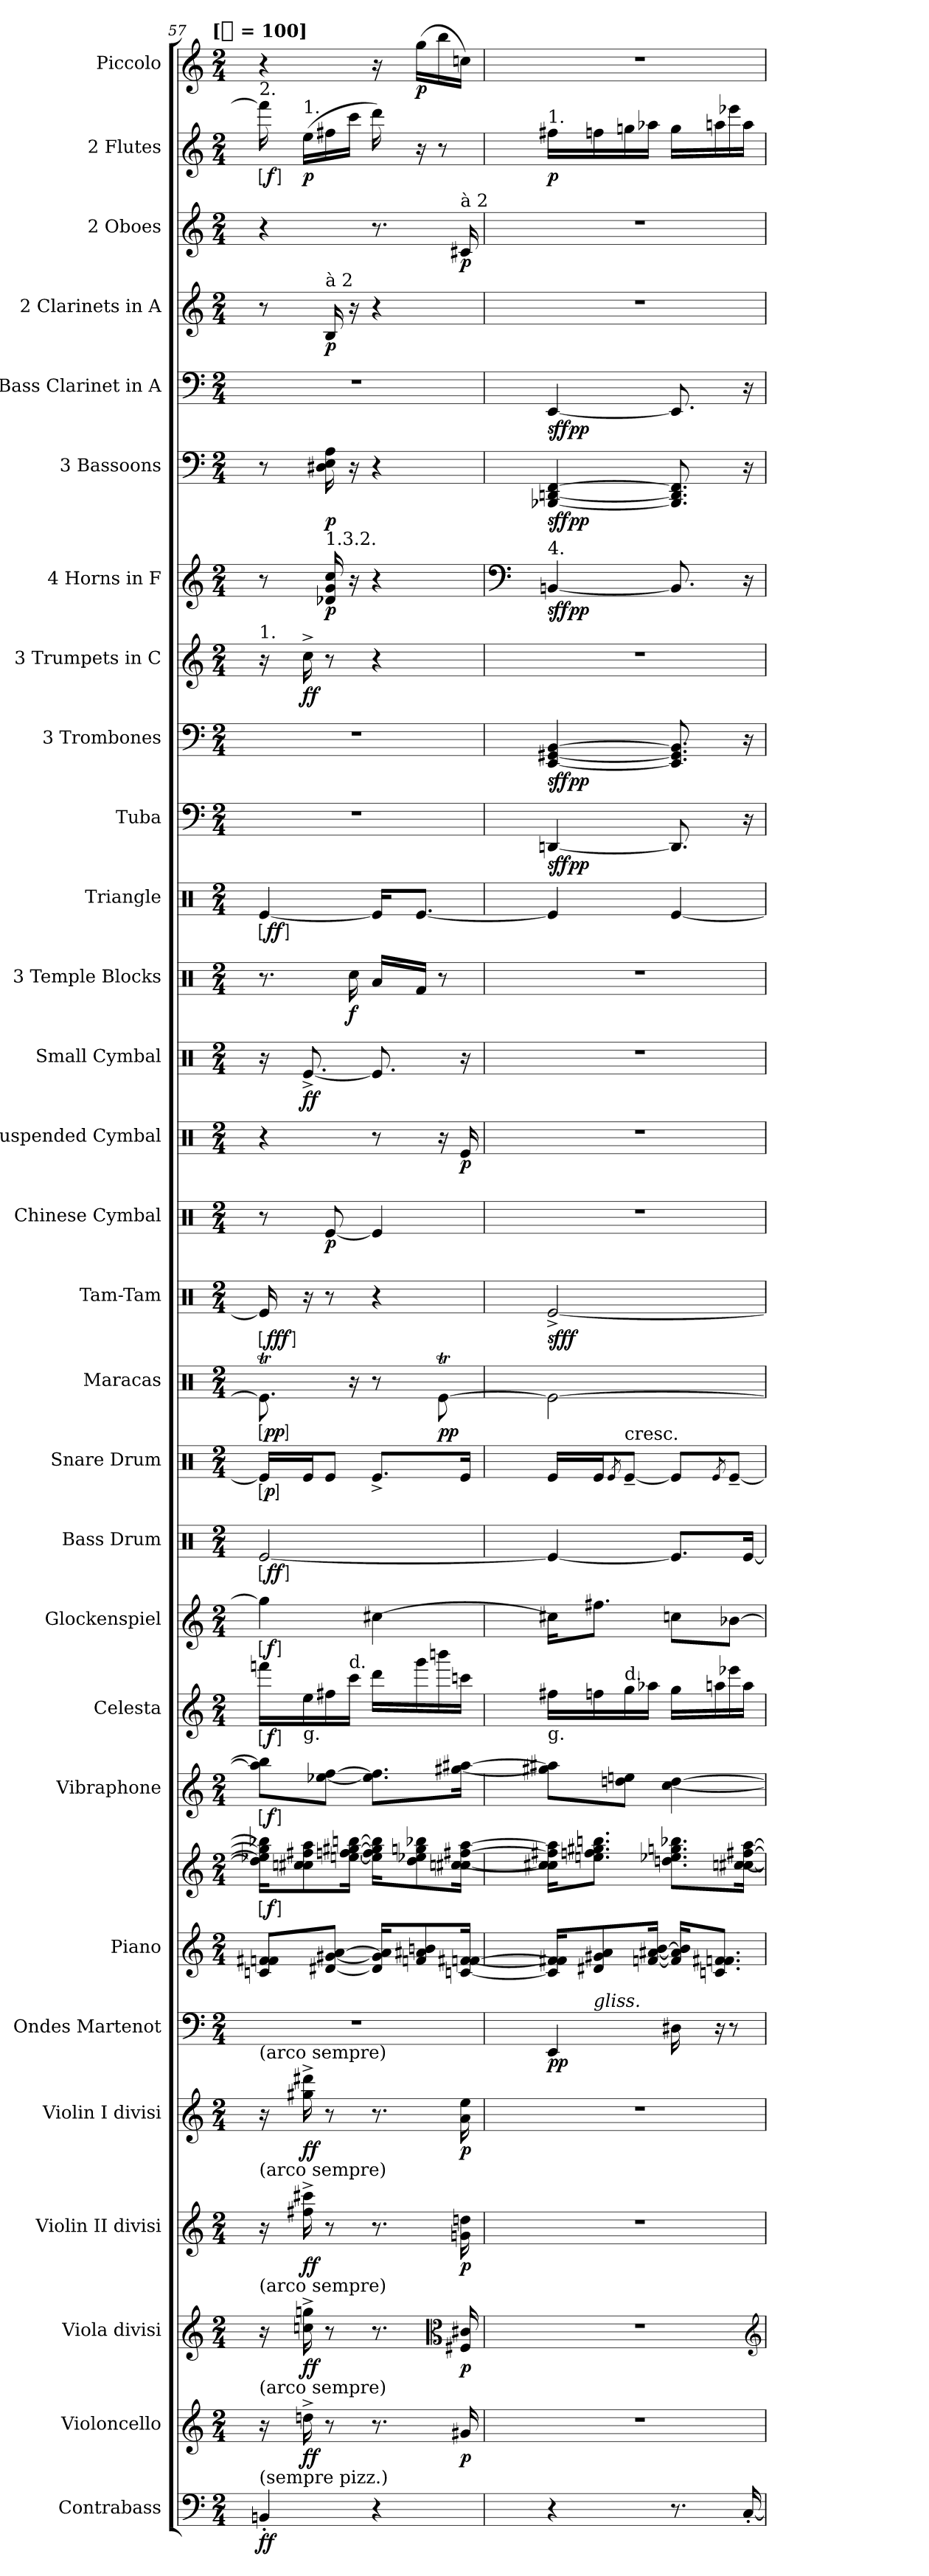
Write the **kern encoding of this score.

**kern	**dynam	**kern	**dynam	**kern	**dynam	**kern	**dynam	**kern	**dynam	**kern	**dynam	**kern	**kern	**dynam	**kern	**dynam	**kern	**dynam	**kern	**dynam	**kern	**dynam	**kern	**dynam	**kern	**dynam	**kern	**dynam	**kern	**dynam	**kern	**dynam	**kern	**dynam	**kern	**dynam	**kern	**dynam	**kern	**dynam	**kern	**dynam	**kern	**dynam	**kern	**dynam	**kern	**dynam	**kern	**dynam	**kern	**dynam	**kern	**dynam	**kern	**dynam	**kern	**dynam
*part29	*part29	*part28	*part28	*part27	*part27	*part26	*part26	*part25	*part25	*part24	*part24	*part23	*part23	*part23	*part22	*part22	*part21	*part21	*part20	*part20	*part19	*part19	*part18	*part18	*part17	*part17	*part16	*part16	*part15	*part15	*part14	*part14	*part13	*part13	*part12	*part12	*part11	*part11	*part10	*part10	*part9	*part9	*part8	*part8	*part7	*part7	*part6	*part6	*part5	*part5	*part4	*part4	*part3	*part3	*part2	*part2	*part1	*part1
*staff30	*staff30	*staff29	*staff29	*staff28	*staff28	*staff27	*staff27	*staff26	*staff26	*staff25	*staff25	*staff24	*staff23	*staff23/24	*staff22	*staff22	*staff21	*staff21	*staff20	*staff20	*staff19	*staff19	*staff18	*staff18	*staff17	*staff17	*staff16	*staff16	*staff15	*staff15	*staff14	*staff14	*staff13	*staff13	*staff12	*staff12	*staff11	*staff11	*staff10	*staff10	*staff9	*staff9	*staff8	*staff8	*staff7	*staff7	*staff6	*staff6	*staff5	*staff5	*staff4	*staff4	*staff3	*staff3	*staff2	*staff2	*staff1	*staff1
*I"Contrabass	*	*I"Violoncello	*	*I"Viola divisi	*	*I"Violin II divisi	*	*I"Violin I divisi	*	*I"Ondes Martenot	*	*I"Piano	*	*	*I"Vibraphone	*	*I"Celesta	*	*I"Glockenspiel	*	*I"Bass Drum	*	*I"Snare Drum	*	*I"Maracas	*	*I"Tam-Tam	*	*I"Chinese Cymbal	*	*I"Suspended Cymbal	*	*I"Small Cymbal	*	*I"3 Temple Blocks	*	*I"Triangle	*	*I"Tuba	*	*I"3 Trombones	*	*I"3 Trumpets in C	*	*I"4 Horns in F	*	*I"3 Bassoons	*	*I"Bass Clarinet in A	*	*I"2 Clarinets in A	*	*I"2 Oboes	*	*I"2 Flutes	*	*I"Piccolo	*
*I'cb	*	*I'vc	*	*I'vla div	*	*I'vn div	*	*I'vn div	*	*I'ond	*	*	*	*	*I'vib	*	*I'cel	*	*I'glock	*	*I'b-dr	*	*I'dr	*	*I'marac	*	*I'tam-tam	*	*I'cymb	*	*I'cymb	*	*I'cymb	*	*I'block	*	*I'tri	*	*I'tb	*	*I'tn	*	*I'tp	*	*	*	*I'bn	*	*I'b-cl	*	*I'cl	*	*I'ob	*	*I'fl	*	*I'picc	*
*clefF4	*	*clefG2	*	*clefG2	*	*clefG2	*	*clefG2	*	*clefF4	*	*clefG2	*clefG2	*	*clefG2	*	*clefG2	*	*clefG2	*	*clefX	*	*clefX	*	*clefX	*	*clefX	*	*clefX	*	*clefX	*	*clefX	*	*clefX	*	*clefX	*	*clefF4	*	*clefF4	*	*clefG2	*	*clefG2	*	*clefF4	*	*clefF4	*	*clefG2	*	*clefG2	*	*clefG2	*	*clefG2	*
*ITrd7c12	*	*	*	*	*	*	*	*	*	*	*	*	*	*	*	*	*ITrd-7c-12	*	*ITrd-14c-24	*	*	*	*	*	*	*	*	*	*	*	*	*	*	*	*	*	*	*	*	*	*	*	*	*	*ITrd4c7	*	*	*	*ITrd2c3	*	*ITrd2c3	*	*	*	*	*	*ITrd-7c-12	*
*k[]	*	*k[]	*	*k[]	*	*k[]	*	*k[]	*	*k[]	*	*k[]	*k[]	*	*k[]	*	*k[]	*	*k[]	*	*k[]	*	*k[]	*	*k[]	*	*k[]	*	*k[]	*	*k[]	*	*k[]	*	*k[]	*	*k[]	*	*k[]	*	*k[]	*	*k[]	*	*k[b-]	*	*k[]	*	*k[f#c#g#]	*	*k[f#c#g#]	*	*k[]	*	*k[]	*	*k[]	*
!!LO:TX:omd:t=[[quarter] = 100]
*M2/4	*	*M2/4	*	*M2/4	*	*M2/4	*	*M2/4	*	*M2/4	*	*M2/4	*M2/4	*	*M2/4	*	*M2/4	*	*M2/4	*	*M2/4	*	*M2/4	*	*M2/4	*	*M2/4	*	*M2/4	*	*M2/4	*	*M2/4	*	*M2/4	*	*M2/4	*	*M2/4	*	*M2/4	*	*M2/4	*	*M2/4	*	*M2/4	*	*M2/4	*	*M2/4	*	*M2/4	*	*M2/4	*	*M2/4	*
*MM100	*	*MM100	*	*MM100	*	*MM100	*	*MM100	*	*MM100	*	*MM100	*MM100	*	*MM100	*	*MM100	*	*MM100	*	*MM100	*	*MM100	*	*MM100	*	*MM100	*	*MM100	*	*MM100	*	*MM100	*	*MM100	*	*MM100	*	*MM100	*	*MM100	*	*MM100	*	*MM100	*	*MM100	*	*MM100	*	*MM100	*	*MM100	*	*MM100	*	*MM100	*
=57	=57	=57	=57	=57	=57	=57	=57	=57	=57	=57	=57	=57	=57	=57	=57	=57	=57	=57	=57	=57	=57	=57	=57	=57	=57	=57	=57	=57	=57	=57	=57	=57	=57	=57	=57	=57	=57	=57	=57	=57	=57	=57	=57	=57	=57	=57	=57	=57	=57	=57	=57	=57	=57	=57	=57	=57	=57	=57
!	!	!	!	!	!	!	!	!	!	!	!	!	!	!	!	!	!	!	!	!	!	!	!	!	!	!	!	!	!	!	!	!	!	!	!	!	!	!	!	!	!	!	!	!	!	!	!	!	!	!	!	!	!	!	!LO:TX:a:t=2.	!	!	!
!	!	!	!	!	!	!	!	!	!	!	!	!	!	!	!	!	!	!	!	!	!	!	!	!	!	!	!	!	!	!	!	!	!	!	!	!	!	!	!	!	!	!	!LO:TX:a:t=1.	!	!	!	!	!	!	!	!	!	!	!	!	!	!	!
!	!	!	!	!	!	!	!	!LO:TX:a:t=(arco sempre)	!	!	!	!	!	!	!	!	!	!	!	!	!	!	!	!	!	!	!	!	!	!	!	!	!	!	!	!	!	!	!	!	!	!	!	!	!	!	!	!	!	!	!	!	!	!	!	!	!	!
!	!	!	!	!	!	!LO:TX:a:t=(arco sempre)	!	!	!	!	!	!	!	!	!	!	!	!	!	!	!	!	!	!	!	!	!	!	!	!	!	!	!	!	!	!	!	!	!	!	!	!	!	!	!	!	!	!	!	!	!	!	!	!	!	!	!	!
!	!	!	!	!LO:TX:a:t=(arco sempre)	!	!	!	!	!	!	!	!	!	!	!	!	!	!	!	!	!	!	!	!	!	!	!	!	!	!	!	!	!	!	!	!	!	!	!	!	!	!	!	!	!	!	!	!	!	!	!	!	!	!	!	!	!	!
!	!	!LO:TX:a:t=(arco sempre)	!	!	!	!	!	!	!	!	!	!	!	!	!	!	!	!	!	!	!	!	!	!	!	!	!	!	!	!	!	!	!	!	!	!	!	!	!	!	!	!	!	!	!	!	!	!	!	!	!	!	!	!	!	!	!	!
!LO:TX:a:t=(sempre pizz.)	!	!	!	!	!	!	!	!	!	!	!	!	!	!	!	!	!	!	!	!	!	!	!	!	!	!	!	!	!	!	!	!	!	!	!	!	!	!	!	!	!	!	!	!	!	!	!	!	!	!	!	!	!	!	!	!	!	!
!	!	!	!	!	!	!	!	!	!	!	!	!	!	!LO:DY:ed=brack	!	!LO:DY:ed=brack	!	!LO:DY:ed=brack	!	!LO:DY:ed=brack	!	!LO:DY:ed=brack	!	!LO:DY:ed=brack	!	!LO:DY:ed=brack	!	!LO:DY:ed=brack	!	!	!	!	!	!	!	!	!	!LO:DY:ed=brack	!	!	!	!	!	!	!	!	!	!	!	!	!	!	!	!	!	!LO:DY:ed=brack	!	!
4BBBn'	ff	16r	.	16r	.	16r	.	16r	.	2r	.	8cn 8fn 8f#XL	16dd] 16ee-X] 16gg] 16bb-X]KL	f	8aa] 8bb]L	f	16ffffnLL	f	4gggg]	f	[2Re/	ff	16Re/LL]	p	8.Ret\]	pp	16Re/]	fff	8r	.	4r	.	16r	.	8.r	.	[4Re/	ff	2r	.	2r	.	16r	.	8r	.	8r	.	2r	.	8r	.	4r	.	16fffn]	f	4r	.
!	!	!	!	!	!	!	!	!	!	!	!	!	!	!	!	!	!	!	!	!	!	!	!	!	!	!	!	!	!	!	!	!	!	!	!	!	!	!	!	!	!	!	!	!	!	!	!	!	!	!	!	!	!	!	!LO:TX:a:t=1.	!	!	!
!	!	!	!	!	!	!	!	!	!	!	!	!	!	!	!	!	!LO:TX:b:t=g.	!	!	!	!	!	!	!	!	!	!	!	!	!	!	!	!	!	!	!	!	!	!	!	!	!	!	!	!	!	!	!	!	!	!	!	!	!	!	!	!	!
.	.	16ddn^	ff	16ccn^ 16ggn^	ff	16ff#X^ 16ccc#X^	ff	16gg#X^ 16ddd#X^	ff	.	.	.	8ccn 8cc#X 8ff#X 8aa	.	.	.	16eee	.	.	.	.	.	16Re/J	.	.	.	16r	.	.	.	.	.	[8.Re^/	ff	.	.	.	.	.	.	.	.	16cc^	ff	.	.	.	.	.	.	.	.	.	.	(16eeiLL	p	.	.
!	!	!	!	!	!	!	!	!	!	!	!	!	!	!	!	!	!	!	!	!	!	!	!	!	!	!	!	!	!	!	!	!	!	!	!	!	!	!	!	!	!	!	!	!	!	!	!	!	!	!	!LO:TX:a:t=à 2	!	!	!	!	!	!	!
!	!	!	!	!	!	!	!	!	!	!	!	!	!	!	!	!	!	!	!	!	!	!	!	!	!	!	!	!	!	!	!	!	!	!	!	!	!	!	!	!	!	!	!	!	!LO:TX:a:t=1.3.2.	!	!	!	!	!	!	!	!	!	!	!	!	!
.	.	8r	.	8r	.	8r	.	8r	.	.	.	[8d#X [8g#X [8aJ	.	.	[8ee-X [8ffJ	.	16fff#X	.	.	.	.	.	8Re/J	.	.	.	8r	.	[8Re/	p	.	.	.	.	.	.	.	.	.	.	.	.	8r	.	16G-X 16c 16f	p	16D#X 16E 16A	p	.	.	16G#	p	.	.	16ff#X	.	.	.
!	!	!	!	!	!	!	!	!	!	!	!	!	!	!	!	!	!LO:TX:a:t=d.	!	!	!	!	!	!	!	!	!	!	!	!	!	!	!	!	!	!	!	!	!	!	!	!	!	!	!	!	!	!	!	!	!	!	!	!	!	!	!	!	!
.	.	.	.	.	.	.	.	.	.	.	.	.	[16een [16ffn [16gg#X [16bbnJk	.	.	.	16ccccJJ	.	.	.	.	.	.	.	16r	.	.	.	.	.	.	.	.	.	16Rcc\	f	.	.	.	.	.	.	.	.	16r	.	16r	.	.	.	16r	.	.	.	16cccJJ	.	.	.
4r	.	8.r	.	8.r	.	8.r	.	8.r	.	.	.	16d#] 16g#] 16a]KL	16ee] 16ff] 16gg#] 16bb]KL	.	8.ee-] 8.ff]L	.	16ddddLL	.	[4cccc#X	.	.	.	8.Re^/L	.	8r	.	4r	.	4Re/]	.	8r	.	8.Re/]	.	16Ra/LL	.	16Re/KL]	.	.	.	.	.	4r	.	4r	.	4r	.	.	.	4r	.	8.r	.	16ddd)	.	16r	.
.	.	.	.	.	.	.	.	.	.	.	.	8fn 8a#X 8bn	8dd 8ee-X 8ggn 8bb-X	.	.	.	16gggg	.	.	.	.	.	.	.	.	.	.	.	.	.	.	.	.	.	16Rf/JJ	.	[8.Re/J	.	.	.	.	.	.	.	.	.	.	.	.	.	.	.	.	.	16r	.	(16gggLL	p
.	.	.	.	.	.	.	.	.	.	.	.	.	.	.	.	.	16bbbbn	.	.	.	.	.	.	.	[8Ret\	pp	.	.	.	.	16r	.	.	.	8r	.	.	.	.	.	.	.	.	.	.	.	.	.	.	.	.	.	.	.	8r	.	16bbb	.
*	*	*	*	*clefC3	*	*	*	*	*	*	*	*	*	*	*	*	*	*	*	*	*	*	*	*	*	*	*	*	*	*	*	*	*	*	*	*	*	*	*	*	*	*	*	*	*	*	*	*	*	*	*	*	*	*	*	*	*	*
!	!	!	!	!	!	!	!	!	!	!	!	!	!	!	!	!	!	!	!	!	!	!	!	!	!	!	!	!	!	!	!	!	!	!	!	!	!	!	!	!	!	!	!	!	!	!	!	!	!	!	!	!	!LO:TX:a:t=à 2	!	!	!	!	!
.	.	16g#X	p	16F#X 16c#X	p	16gn 16ddn	p	16a 16ee	p	.	.	[16cn [16fn [16f#XJk	[16ccn [16cc#X [16ff#X [16aaJk	.	[16gg#X [16aa#XJk	.	16ccccnJJ	.	.	.	.	.	16Re/Jk	.	.	.	.	.	.	.	16Re/	p	16r	.	.	.	.	.	.	.	.	.	.	.	.	.	.	.	.	.	.	.	16c#X	p	.	.	16cccnJJ)	.
=58	=58	=58	=58	=58	=58	=58	=58	=58	=58	=58	=58	=58	=58	=58	=58	=58	=58	=58	=58	=58	=58	=58	=58	=58	=58	=58	=58	=58	=58	=58	=58	=58	=58	=58	=58	=58	=58	=58	=58	=58	=58	=58	=58	=58	=58	=58	=58	=58	=58	=58	=58	=58	=58	=58	=58	=58	=58	=58
*	*	*	*	*	*	*	*	*	*	*	*	*	*	*	*	*	*	*	*	*	*	*	*	*	*	*	*	*	*	*	*	*	*	*	*	*	*	*	*	*	*	*	*	*	*clefF4	*	*	*	*	*	*	*	*	*	*	*	*	*
!	!	!	!	!	!	!	!	!	!	!	!	!	!	!	!	!	!	!	!	!	!	!	!	!	!	!	!	!	!	!	!	!	!	!	!	!	!	!	!	!	!	!	!	!	!	!	!	!	!	!	!	!	!	!	!LO:TX:a:t=1.	!	!	!
!	!	!	!	!	!	!	!	!	!	!	!	!	!	!	!	!	!	!	!	!	!	!	!	!	!	!	!	!	!	!	!	!	!	!	!	!	!	!	!	!	!	!	!	!	!LO:TX:a:t=4.	!	!	!	!	!	!	!	!	!	!	!	!	!
!	!	!	!	!	!	!	!	!	!	!	!	!	!	!	!	!	!LO:TX:b:t=g.	!	!	!	!	!	!	!	!	!	!	!	!	!	!	!	!	!	!	!	!	!	!	!	!	!	!	!	!	!	!	!	!	!	!	!	!	!	!	!	!	!
*	*	*	*	*	*	*	*	*	*	*^	*	*	*	*	*	*	*	*	*	*	*	*	*	*	*	*	*	*	*	*	*	*	*	*	*	*	*	*	*	*	*	*	*	*	*	*	*	*	*	*	*	*	*	*	*	*	*	*
4r	.	2r	.	2r	.	2r	.	2r	.	4EE	16ryy	pp	16c] 16fn] 16f#X]KL	16ccn] 16cc#X] 16ff#X] 16aa]KL	.	8gg#X] 8aa#X]L	.	16fff#XLL	.	16cccc#XKL]	.	4Re/_	.	16Re/LL	.	2Re\_	.	[2Re^/	sfff	2r	.	2r	.	2r	.	2r	.	4Re/]	.	[4DDn	sffpp	[4EE [4GG#X [4BB	sffpp	2r	.	[4EEn	sffpp	[4BBB-X [4DDn [4FF	sffpp	[4CC#	sffpp	2r	.	2r	.	16ff#XLL	p	2r	.
!	!	!	!	!	!	!	!	!	!	!	!LO:TX:a:i:t=gliss.	!	!	!	!	!	!	!	!	!	!	!	!	!	!	!	!	!	!	!	!	!	!	!	!	!	!	!	!	!	!	!	!	!	!	!	!	!	!	!	!	!	!	!	!	!	!	!	!
.	.	.	.	.	.	.	.	.	.	.	4..ryy	.	8d#X 8g#X 8a	8.een 8.ffn 8.gg#X 8.bbnJ	.	.	.	16fffn	.	8.ffff#XJ	.	.	.	16Re/J	.	.	.	.	.	.	.	.	.	.	.	.	.	.	.	.	.	.	.	.	.	.	.	.	.	.	.	.	.	.	.	16ffn	.	.	.
.	.	.	.	.	.	.	.	.	.	.	.	.	.	.	.	.	.	.	.	.	.	.	.	8qRe/	.	.	.	.	.	.	.	.	.	.	.	.	.	.	.	.	.	.	.	.	.	.	.	.	.	.	.	.	.	.	.	.	.	.	.
!	!	!	!	!	!	!	!	!	!	!	!	!	!	!	!	!	!	!	!	!	!	!	!	!LO:TX:t=cresc.	!	!	!	!	!	!	!	!	!	!	!	!	!	!	!	!	!	!	!	!	!	!	!	!	!	!	!	!	!	!	!	!	!	!	!
!	!	!	!	!	!	!	!	!	!	!	!	!	!	!	!	!	!	!LO:TX:a:t=d.	!	!	!	!	!	!	!	!	!	!	!	!	!	!	!	!	!	!	!	!	!	!	!	!	!	!	!	!	!	!	!	!	!	!	!	!	!	!	!	!	!
.	.	.	.	.	.	.	.	.	.	.	.	.	.	.	.	8ddn 8eenJ	.	16ggg	.	.	.	.	.	[8Re~/J	.	.	.	.	.	.	.	.	.	.	.	.	.	.	.	.	.	.	.	.	.	.	.	.	.	.	.	.	.	.	.	16ggn	.	.	.
.	.	.	.	.	.	.	.	.	.	.	.	.	[16fn [16a#X [16bJk	.	.	.	.	16aaa-XJJ	.	.	.	.	.	.	.	.	.	.	.	.	.	.	.	.	.	.	.	.	.	.	.	.	.	.	.	.	.	.	.	.	.	.	.	.	.	16aa-XJJ	.	.	.
8.r	.	.	.	.	.	.	.	.	.	16D#X	.	.	16f] 16a#] 16b]KL	8.ddn 8.ee-X 8.ggn 8.bb-XL	.	[4cc [4dd	.	16gggLL	.	8ccccnL	.	8.Re/L]	.	8Re/L]	.	.	.	.	.	.	.	.	.	.	.	.	.	[4Re/	.	8.DD]	.	8.EE] 8.GG#] 8.BB]	.	.	.	8.EE]	.	8.BBB-] 8.DD] 8.FF]	.	8.CC#]	.	.	.	.	.	16ggLL	.	.	.
.	.	.	.	.	.	.	.	.	.	16r	.	.	8.cn 8.fn 8.f#XJ	.	.	.	.	16aaan	.	.	.	.	.	.	.	.	.	.	.	.	.	.	.	.	.	.	.	.	.	.	.	.	.	.	.	.	.	.	.	.	.	.	.	.	.	16aan	.	.	.
.	.	.	.	.	.	.	.	.	.	.	.	.	.	.	.	.	.	.	.	.	.	.	.	8qRe/	.	.	.	.	.	.	.	.	.	.	.	.	.	.	.	.	.	.	.	.	.	.	.	.	.	.	.	.	.	.	.	.	.	.	.
.	.	.	.	.	.	.	.	.	.	8r	.	.	.	.	.	.	.	16eeee-X	.	[8bbb-XJ	.	.	.	[8Re~/J	.	.	.	.	.	.	.	.	.	.	.	.	.	.	.	.	.	.	.	.	.	.	.	.	.	.	.	.	.	.	.	16eee-X	.	.	.
[16CC'	.	.	.	.	.	.	.	.	.	.	.	.	.	[16ccn [16cc#X [16ff#X [16aaJk	.	.	.	16aaaJJ	.	.	.	[16Re/Jk	.	.	.	.	.	.	.	.	.	.	.	.	.	.	.	.	.	16r	.	16r	.	.	.	16r	.	16r	.	16r	.	.	.	.	.	16aaJJ	.	.	.
*	*	*	*	*clefG2	*	*	*	*	*	*	*	*	*	*	*	*	*	*	*	*	*	*	*	*	*	*	*	*	*	*	*	*	*	*	*	*	*	*	*	*	*	*	*	*	*	*	*	*	*	*	*	*	*	*	*	*	*	*	*
*	*	*	*	*	*	*	*	*	*	*v	*v	*	*	*	*	*	*	*	*	*	*	*	*	*	*	*	*	*	*	*	*	*	*	*	*	*	*	*	*	*	*	*	*	*	*	*	*	*	*	*	*	*	*	*	*	*	*	*	*
=	=	=	=	=	=	=	=	=	=	=	=	=	=	=	=	=	=	=	=	=	=	=	=	=	=	=	=	=	=	=	=	=	=	=	=	=	=	=	=	=	=	=	=	=	=	=	=	=	=	=	=	=	=	=	=	=	=	=
*-	*-	*-	*-	*-	*-	*-	*-	*-	*-	*-	*-	*-	*-	*-	*-	*-	*-	*-	*-	*-	*-	*-	*-	*-	*-	*-	*-	*-	*-	*-	*-	*-	*-	*-	*-	*-	*-	*-	*-	*-	*-	*-	*-	*-	*-	*-	*-	*-	*-	*-	*-	*-	*-	*-	*-	*-	*-	*-
